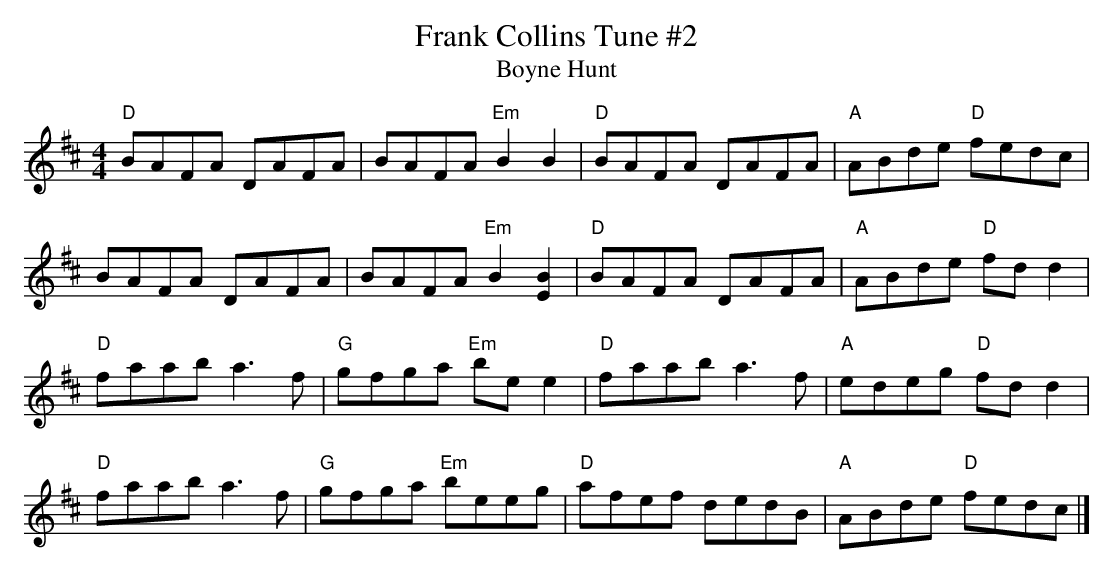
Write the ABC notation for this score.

X:1
T:Frank Collins Tune #2
T:Boyne Hunt
M:4/4
L:1/8
K:D
"D"BAFA DAFA|BAFA "Em"B2B2|"D"BAFA DAFA|"A"ABde "D"fedc|
BAFA DAFA|BAFA "Em"B2[E2B2]|"D"BAFA DAFA |"A"ABde "D"fdd2|
"D"faab a3f|"G"gfga "Em"bee2|"D"faab a3f|"A"edeg "D"fdd2|
"D"faab a3f|"G"gfga "Em"beeg|"D"afef dedB |"A"ABde "D"fedc|]
